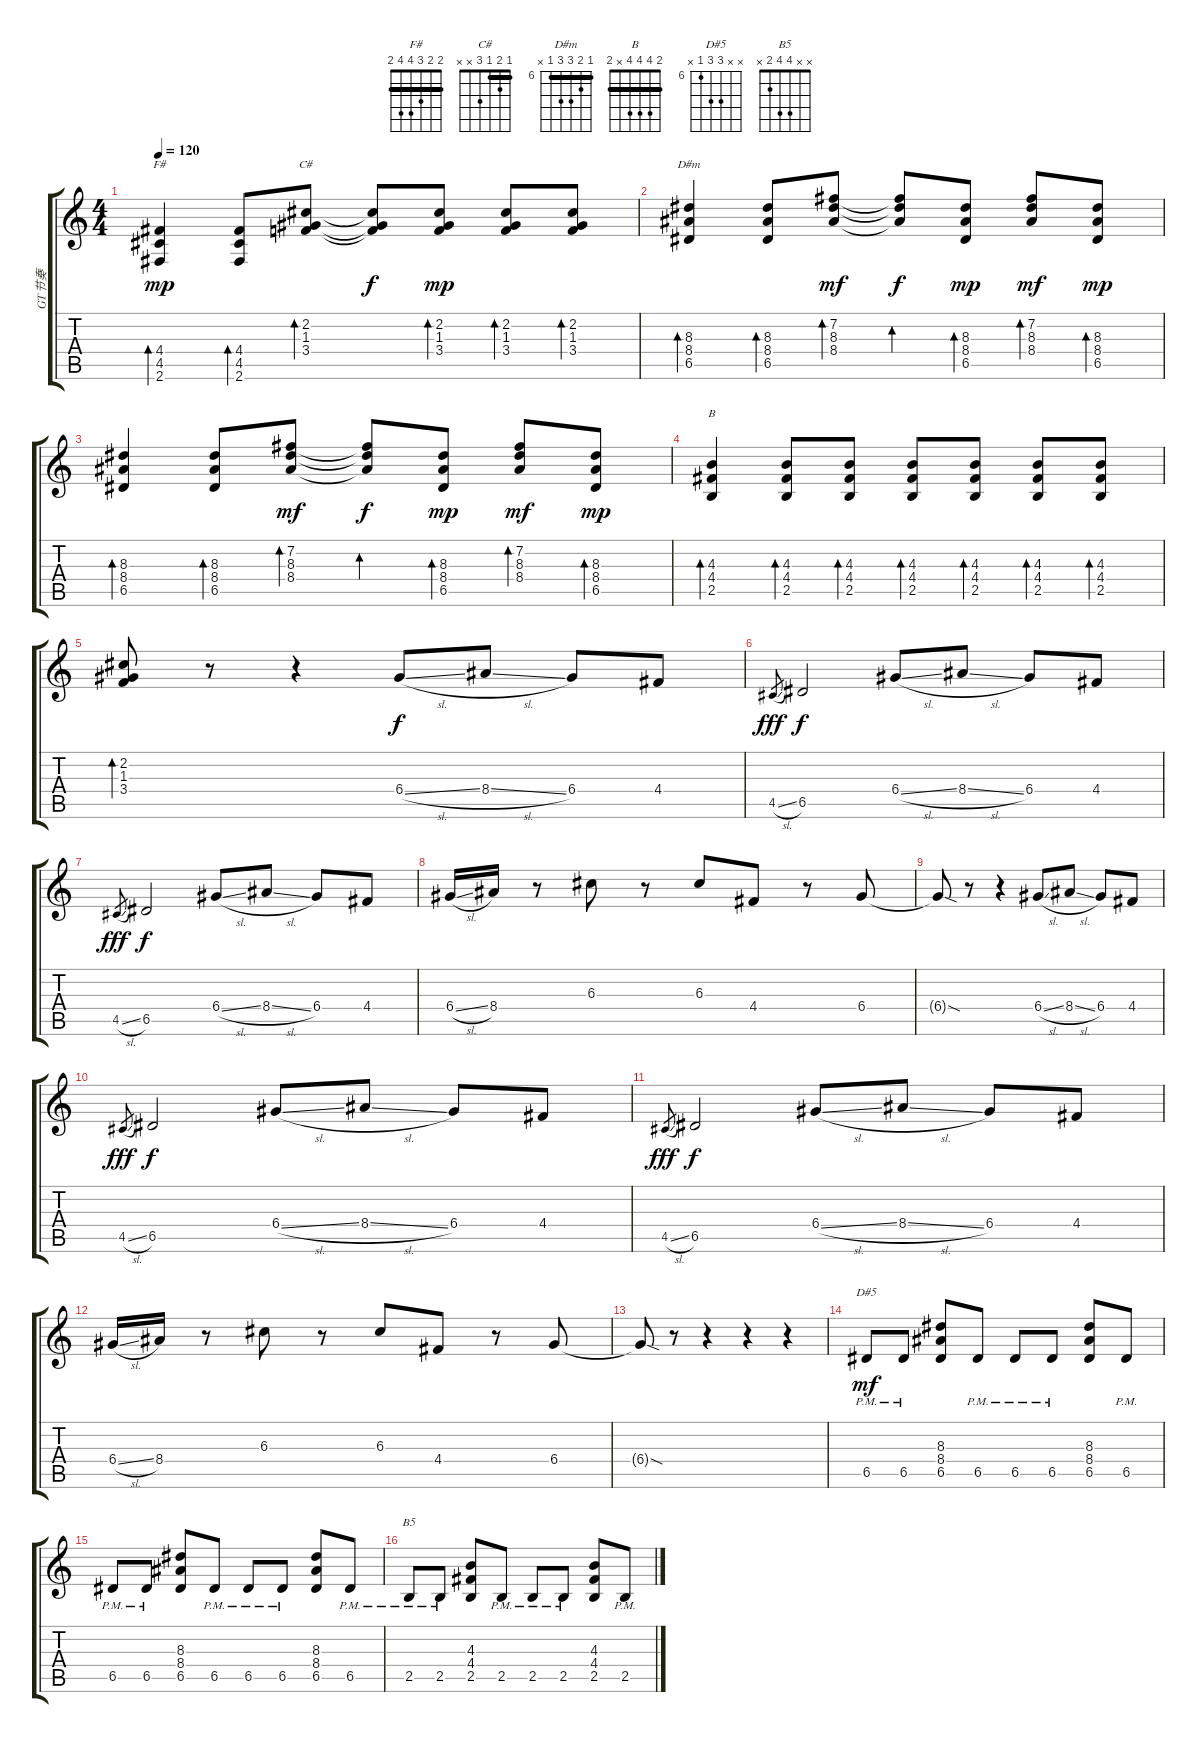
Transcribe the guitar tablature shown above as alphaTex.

\track ("GT节奏" "GT节奏") {instrument acousticguitarsteel}
\staff {score tabs}
\tuning (E4 B3 G3 D3 A2 E2) {hide}
\chord ("F#" 2 2 3 4 4 2) {barre 2}
\chord ("C#" 1 2 1 3 x x) {barre 1}
\chord ("D#m" 6 7 8 8 6 x) {firstfret 6 barre 6}
\chord ("B" 2 4 4 4 x 2) {barre 2}
\chord ("D#5" x x 8 8 6 x) {firstfret 6}
\chord ("B5" x x 4 4 2 x)
\ts (4 4)
\tempo 120
\clef g2
\ks c
(4.4 4.5 2.6).4{bd 60 ch "F#" dy mp} (4.4 4.5 2.6).8{bd 60} (2.2 1.3 3.4).8{bd 60 ch "C#"} (2.2{t} 1.3{t} 3.4{t}).8{dy f} (2.2 1.3 3.4).8{bd 60 dy mp} (2.2 1.3 3.4).8{bd 60} (2.2 1.3 3.4).8{bd 60} |
(8.3 8.4 6.5).4{bd 60 ch "D#m"} (8.3 8.4 6.5).8{bd 60} (7.2 8.3 8.4).8{bd 60 dy mf} (7.2{t} 8.3{t} 8.4{t}).8{bd 60 dy f} (8.3 8.4 6.5).8{bd 60 dy mp} (7.2 8.3 8.4).8{bd 60 dy mf} (8.3 8.4 6.5).8{bd 60 dy mp} |
(8.3 8.4 6.5).4{bd 60} (8.3 8.4 6.5).8{bd 60} (7.2 8.3 8.4).8{bd 60 dy mf} (7.2{t} 8.3{t} 8.4{t}).8{bd 60 dy f} (8.3 8.4 6.5).8{bd 60 dy mp} (7.2 8.3 8.4).8{bd 60 dy mf} (8.3 8.4 6.5).8{bd 60 dy mp} |
(4.3 4.4 2.5).4{bd 60 ch "B" volume 7 instrument acousticguitarsteel} (4.3 4.4 2.5).8{bd 60} (4.3 4.4 2.5).8{bd 60} (4.3 4.4 2.5).8{bd 60} (4.3 4.4 2.5).8{bd 60} (4.3 4.4 2.5).8{bd 60} (4.3 4.4 2.5).8{bd 60} |
(2.2 1.3 3.4).8{bd 60} r.8 r.4 6.4{sl}.8{dy f volume 13 instrument distortionguitar} 8.4{sl}.8 6.4.8 4.4.8 |
4.5{sl}.8{gr dy fff} 6.5.2{dy f} 6.4{sl}.8{volume 13 instrument distortionguitar} 8.4{sl}.8 6.4.8 4.4.8 |
4.5{sl}.8{gr dy fff} 6.5.2{dy f} 6.4{sl}.8{volume 13 instrument distortionguitar} 8.4{sl}.8 6.4.8 4.4.8 |
6.4{sl}.16 8.4.16 r.8 6.3.8 r.8 6.3.8 4.4.8 r.8 6.4.8 |
6.4{sod t}.8 r.8 r.4 6.4{sl}.8{volume 13 instrument distortionguitar} 8.4{sl}.8 6.4.8 4.4.8 |
4.5{sl}.8{gr dy fff} 6.5.2{dy f} 6.4{sl}.8{volume 13 instrument distortionguitar} 8.4{sl}.8 6.4.8 4.4.8 |
4.5{sl}.8{gr dy fff} 6.5.2{dy f} 6.4{sl}.8{volume 13 instrument distortionguitar} 8.4{sl}.8 6.4.8 4.4.8 |
6.4{sl}.16 8.4.16 r.8 6.3.8 r.8 6.3.8 4.4.8 r.8 6.4.8 |
6.4{sod t}.8 r.8 r.4 r.4 r.4 |
6.5{pm}.8{ch "D#5" dy mf volume 12 instrument distortionguitar} 6.5{pm}.8 (8.3 8.4 6.5).8 6.5{pm}.8 6.5{pm}.8 6.5{pm}.8 (8.3 8.4 6.5).8 6.5{pm}.8 |
6.5{pm}.8{volume 12 instrument distortionguitar} 6.5{pm}.8 (8.3 8.4 6.5).8 6.5{pm}.8 6.5{pm}.8 6.5{pm}.8 (8.3 8.4 6.5).8 6.5{pm}.8 |
2.5{pm}.8{ch "B5"} 2.5{pm}.8 (4.3 4.4 2.5).8 2.5{pm}.8 2.5{pm}.8 2.5{pm}.8 (4.3 4.4 2.5).8 2.5{pm}.8
